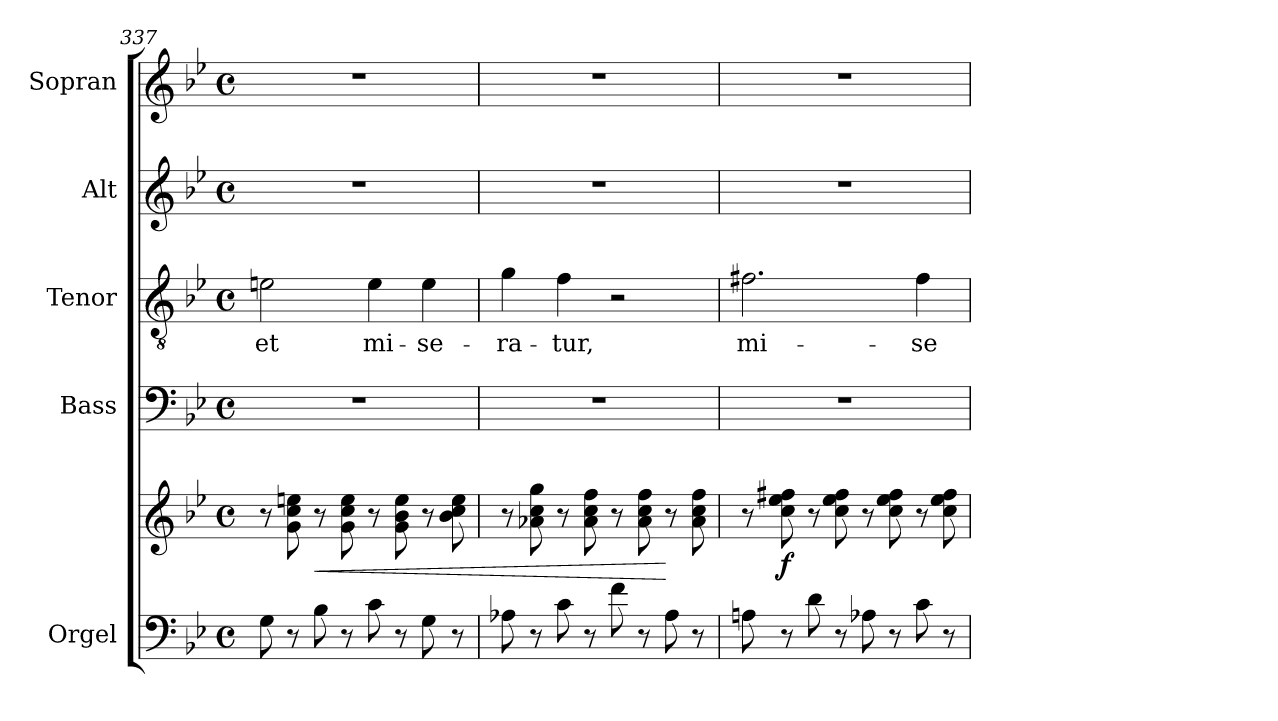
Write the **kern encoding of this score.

**kern	**kern	**dynam	**kern	**kern	**text	**kern	**kern
*part5	*part5	*part5	*part4	*part3	*part3	*part2	*part1
*staff6	*staff5	*staff5/6	*staff4	*staff3	*staff3	*staff2	*staff1
*I"Orgel	*	*	*I"Bass	*I"Tenor	*	*I"Alt	*I"Sopran
*I'Org.	*	*	*I'B.	*I'T.	*	*I'A.	*I'S.
*clefF4	*clefG2	*	*clefF4	*clefGv2	*	*clefG2	*clefG2
*k[b-e-]	*k[b-e-]	*	*k[b-e-]	*k[b-e-]	*	*k[b-e-]	*k[b-e-]
*B-:	*B-:	*	*B-:	*B-:	*	*B-:	*B-:
*M4/4	*M4/4	*	*M4/4	*M4/4	*	*M4/4	*M4/4
*met(c)	*met(c)	*	*met(c)	*met(c)	*	*met(c)	*met(c)
=337	=337	=337	=337	=337	=337	=337	=337
!	!	!	!	!	!LO:LY:b	!	!
8G\	8r	.	1r	2en\	et	1r	1r
8r	8g\ 8cc\ 8een\	.	.	.	.	.	.
!	!	!LO:HP:b	!	!	!	!	!
8B-\	8r	<	.	.	.	.	.
8r	8g\ 8cc\ 8ee\	.	.	.	.	.	.
!	!	!	!	!	!LO:LY:b	!	!
8c\	8r	.	.	4e\	mi-	.	.
8r	8g\ 8b-\ 8ee\	.	.	.	.	.	.
!	!	!	!	!	!LO:LY:b	!	!
8G\	8r	.	.	4e\	-se-	.	.
8r	8b-\ 8cc\ 8ee\	.	.	.	.	.	.
=338	=338	=338	=338	=338	=338	=338	=338
!	!	!	!	!	!LO:LY:b	!	!
8A-X\	8r	.	1r	4g\	-ra-	1r	1r
8r	8a-X\ 8cc\ 8gg\	.	.	.	.	.	.
!	!	!	!	!	!LO:LY:b	!	!
8c\	8r	.	.	4f\	-tur,	.	.
8r	8a-\ 8cc\ 8ff\	.	.	.	.	.	.
8f\	8r	.	.	2r	.	.	.
8r	8a-\ 8cc\ 8ff\	.	.	.	.	.	.
8A-\	8r	[	.	.	.	.	.
8r	8a-\ 8cc\ 8ff\	.	.	.	.	.	.
!!LO:LB:g=z
=339	=339	=339	=339	=339	=339	=339	=339
!	!	!	!	!	!LO:LY:b	!	!
8An\	8r	.	1r	2.f#X\	mi-	1r	1r
!	!	!LO:DY:b	!	!	!	!	!
8r	8cc\ 8ee-\ 8ff#X\	f	.	.	.	.	.
8d\	8r	.	.	.	.	.	.
8r	8cc\ 8ee-\ 8ff#\	.	.	.	.	.	.
8A-X\	8r	.	.	.	.	.	.
8r	8cc\ 8ee-\ 8ff#\	.	.	.	.	.	.
!	!	!	!	!	!LO:LY:b	!	!
8c\	8r	.	.	4f#\	-se-	.	.
8r	8cc\ 8ee-\ 8ff#\	.	.	.	.	.	.
=	=	=	=	=	=	=	=
*-	*-	*-	*-	*-	*-	*-	*-
